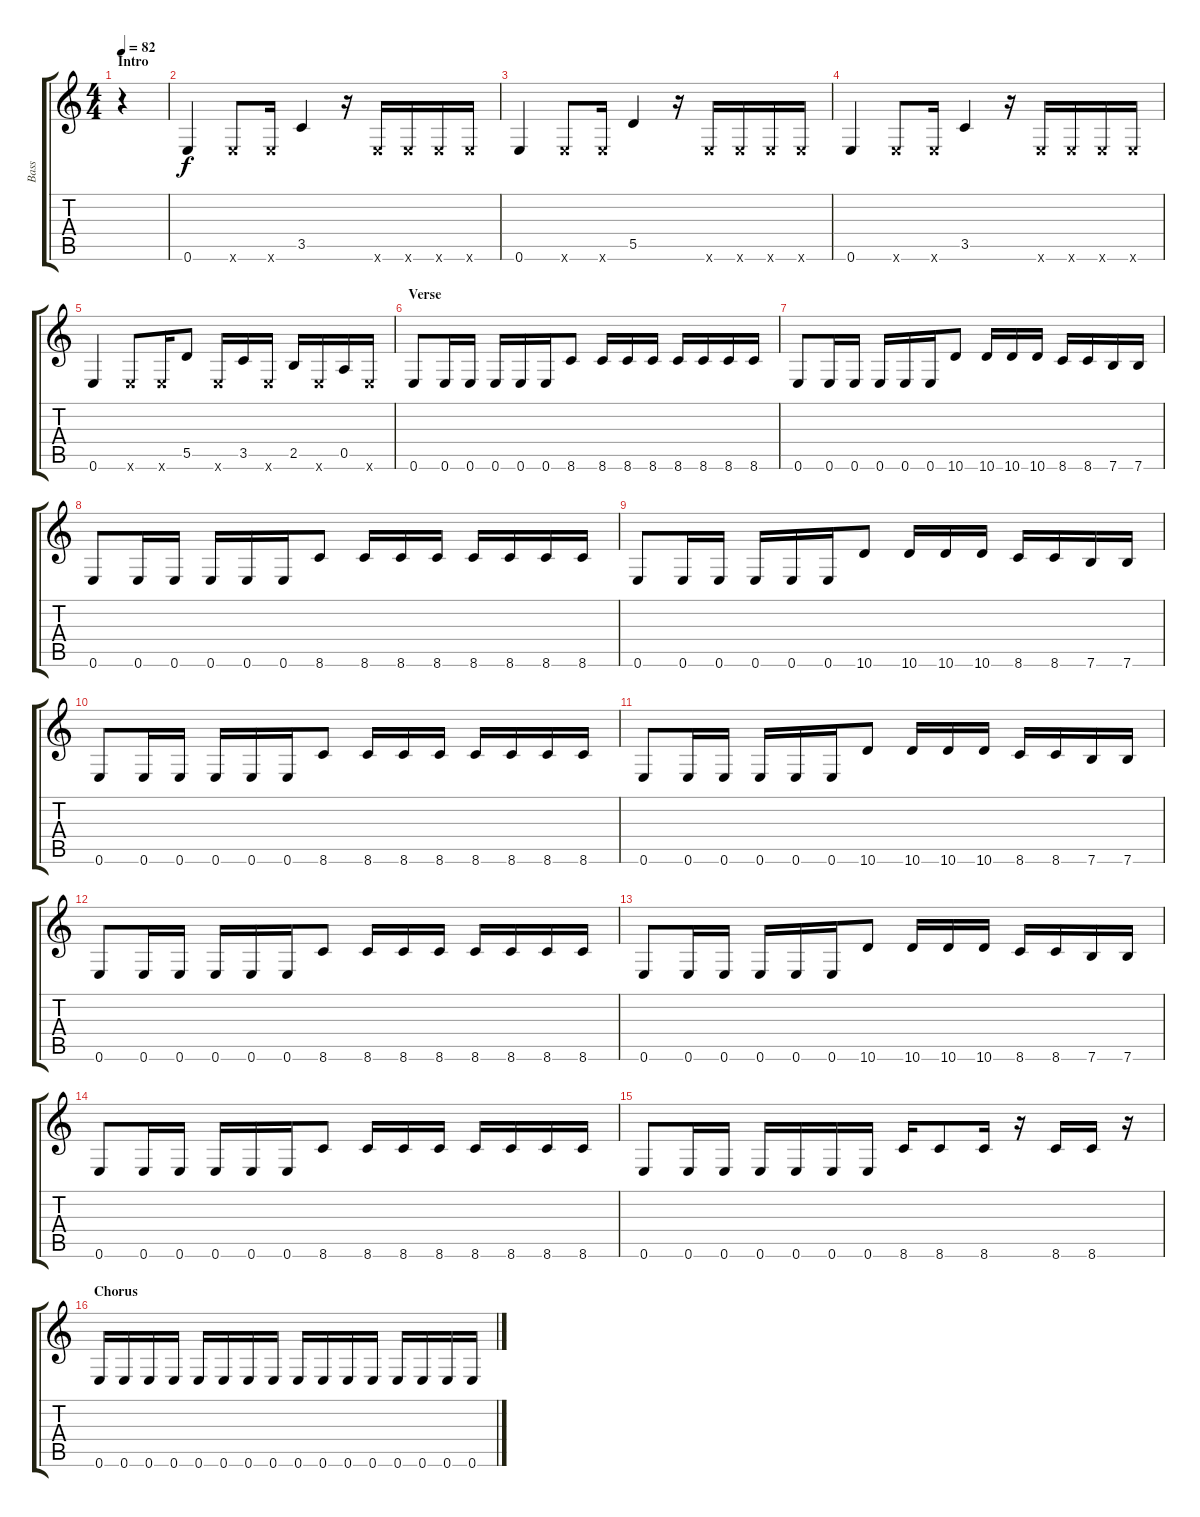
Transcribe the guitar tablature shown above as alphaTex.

\track ("Bass" "Bass") {instrument electricbassfinger}
\staff {score tabs}
\tuning (E4 B3 G3 D3 A2 E2) {hide}
\ts (4 4)
\section ("" "Intro")
\tempo 82
\clef g2
\ks c
r.4{dy f instrument electricbassfinger} |
0.6.4 0.6{x}.8 0.6{x}.16 3.5.4 r.16 0.6{x}.16 0.6{x}.16 0.6{x}.16 0.6{x}.16 |
0.6.4 0.6{x}.8 0.6{x}.16 5.5.4 r.16 0.6{x}.16 0.6{x}.16 0.6{x}.16 0.6{x}.16 |
0.6.4 0.6{x}.8 0.6{x}.16 3.5.4 r.16 0.6{x}.16 0.6{x}.16 0.6{x}.16 0.6{x}.16 |
0.6.4 0.6{x}.8 0.6{x}.16 5.5.8 0.6{x}.16 3.5.16 0.6{x}.16 2.5.16 0.6{x}.16 0.5.16 0.6{x}.16 |
\section ("" "Verse")
0.6.8 0.6.16 0.6.16 0.6.16 0.6.16 0.6.16 8.6.8 8.6.16 8.6.16 8.6.16 8.6.16 8.6.16 8.6.16 8.6.16 |
0.6.8 0.6.16 0.6.16 0.6.16 0.6.16 0.6.16 10.6.8 10.6.16 10.6.16 10.6.16 8.6.16 8.6.16 7.6.16 7.6.16 |
0.6.8 0.6.16 0.6.16 0.6.16 0.6.16 0.6.16 8.6.8 8.6.16 8.6.16 8.6.16 8.6.16 8.6.16 8.6.16 8.6.16 |
0.6.8 0.6.16 0.6.16 0.6.16 0.6.16 0.6.16 10.6.8 10.6.16 10.6.16 10.6.16 8.6.16 8.6.16 7.6.16 7.6.16 |
0.6.8 0.6.16 0.6.16 0.6.16 0.6.16 0.6.16 8.6.8 8.6.16 8.6.16 8.6.16 8.6.16 8.6.16 8.6.16 8.6.16 |
0.6.8 0.6.16 0.6.16 0.6.16 0.6.16 0.6.16 10.6.8 10.6.16 10.6.16 10.6.16 8.6.16 8.6.16 7.6.16 7.6.16 |
0.6.8 0.6.16 0.6.16 0.6.16 0.6.16 0.6.16 8.6.8 8.6.16 8.6.16 8.6.16 8.6.16 8.6.16 8.6.16 8.6.16 |
0.6.8 0.6.16 0.6.16 0.6.16 0.6.16 0.6.16 10.6.8 10.6.16 10.6.16 10.6.16 8.6.16 8.6.16 7.6.16 7.6.16 |
0.6.8 0.6.16 0.6.16 0.6.16 0.6.16 0.6.16 8.6.8 8.6.16 8.6.16 8.6.16 8.6.16 8.6.16 8.6.16 8.6.16 |
0.6.8 0.6.16 0.6.16 0.6.16 0.6.16 0.6.16 0.6.16 8.6.16 8.6.8 8.6.16 r.16 8.6.16 8.6.16 r.16 |
\section ("" "Chorus")
0.6.16 0.6.16 0.6.16 0.6.16 0.6.16 0.6.16 0.6.16 0.6.16 0.6.16 0.6.16 0.6.16 0.6.16 0.6.16 0.6.16 0.6.16 0.6.16
